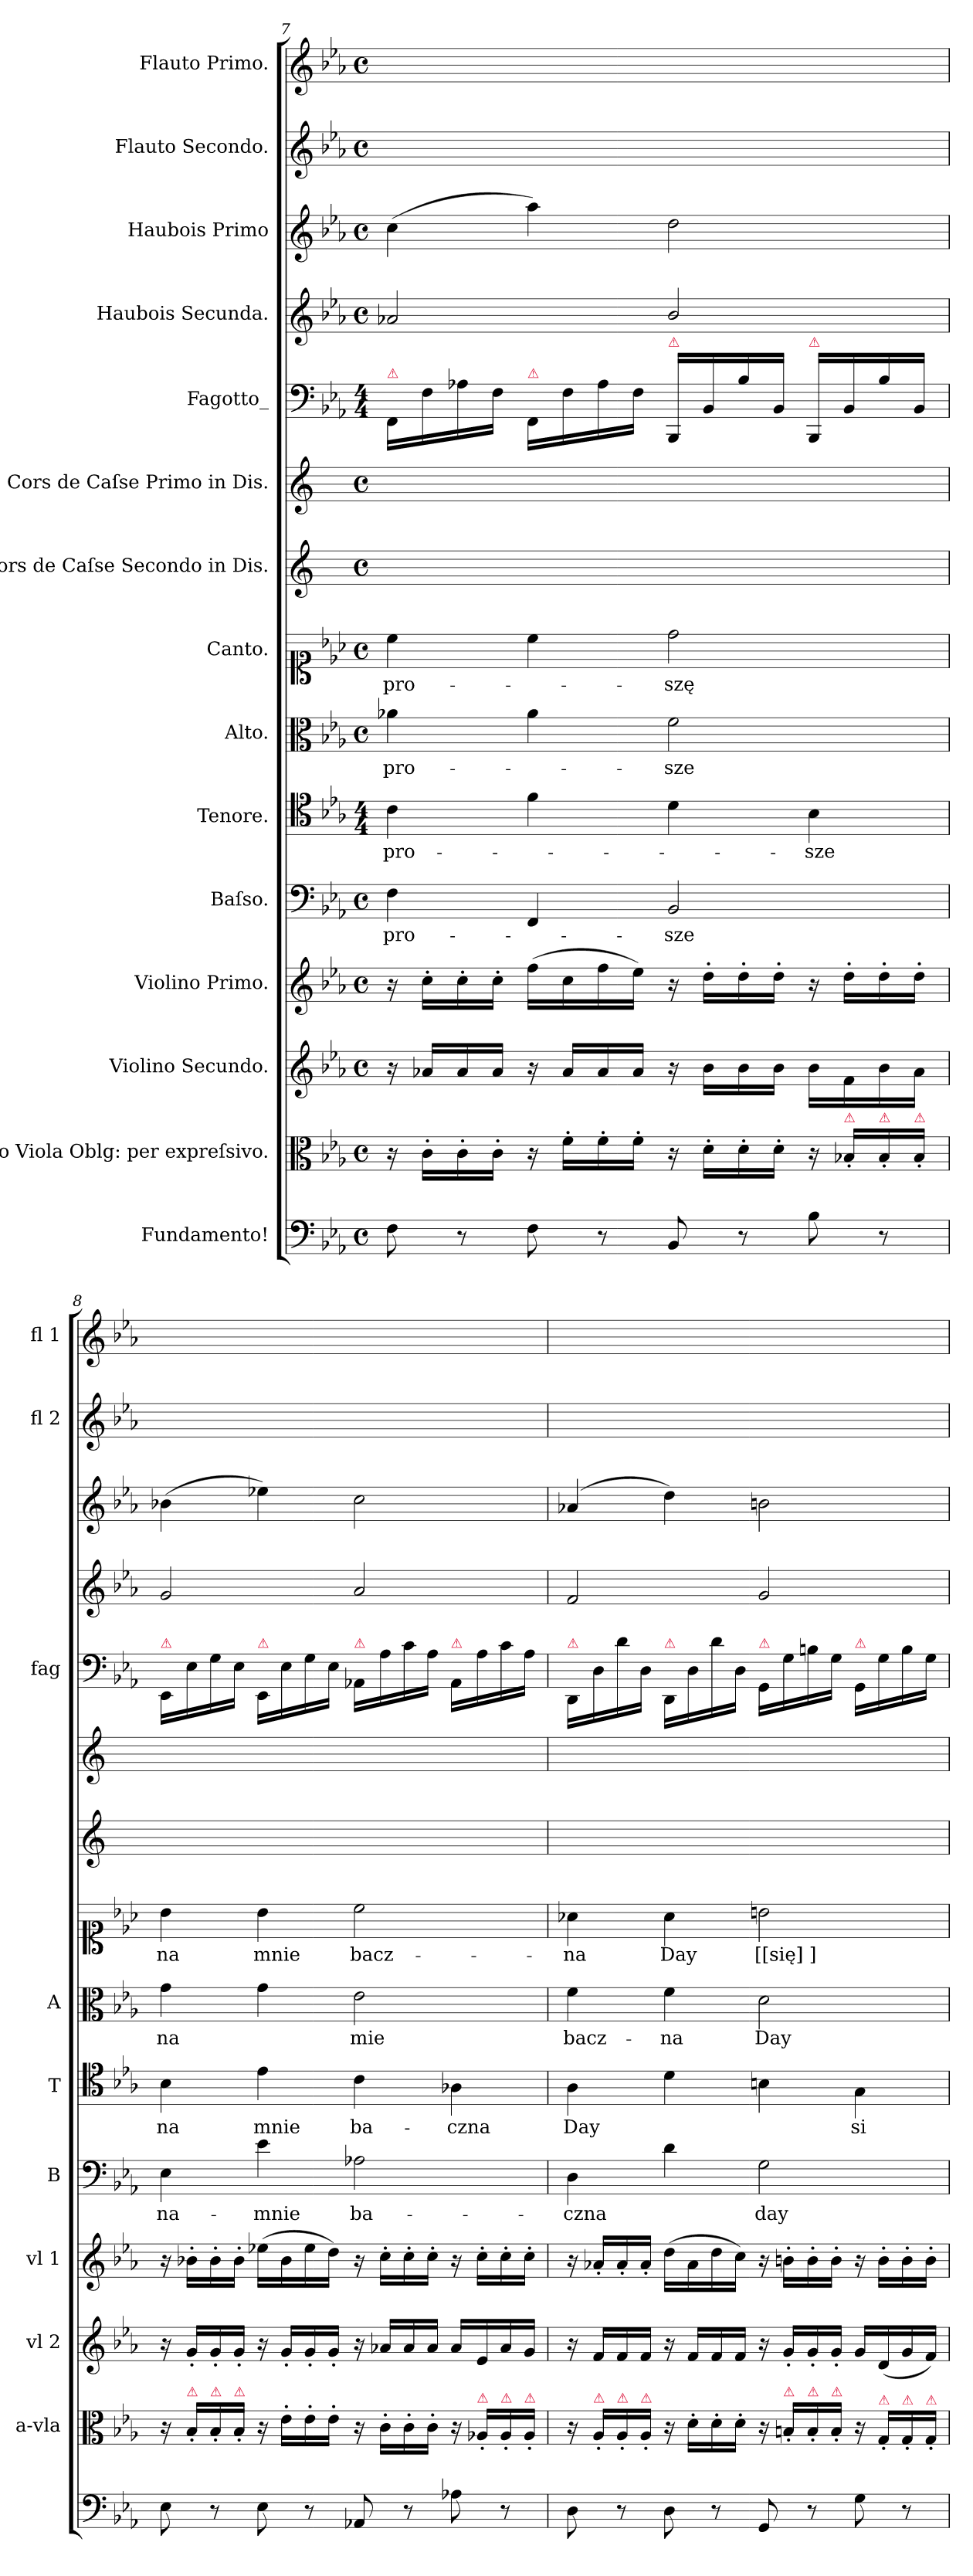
**kern	**kern	**kern	**kern	**kern	**text	**kern	**text	**kern	**text	**kern	**text	**kern	**kern	**kern	**kern	**kern	**kern	**kern
*part15	*part14	*part13	*part12	*part11	*part11	*part10	*part10	*part9	*part9	*part8	*part8	*part7	*part6	*part5	*part4	*part3	*part2	*part1
*staff15	*staff14	*staff13	*staff12	*staff11	*staff11	*staff10	*staff10	*staff9	*staff9	*staff8	*staff8	*staff7	*staff6	*staff5	*staff4	*staff3	*staff2	*staff1
*I"Fundamento!	*I"Alto Viola Oblg: per expreſsivo.	*I"Violino Secundo.	*I"Violino Primo.	*I"Baſso.	*	*I"Tenore.	*	*I"Alto.	*	*I"Canto.	*	*I"Cors de Caſse Secondo in Dis.	*I"Cors de Caſse Primo in Dis.	*I"Fagotto_	*I"Haubois Secunda.	*I"Haubois Primo	*I"Flauto Secondo.	*I"Flauto Primo.
*	*I'a-vla	*I'vl 2	*I'vl 1	*I'B	*	*I'T	*	*I'A	*	*	*	*	*	*I'fag	*	*	*I'fl 2	*I'fl 1
*clefF4	*clefC3	*clefG2	*clefG2	*clefF4	*	*clefC4	*	*clefC3	*	*clefC1	*	*clefG2	*clefG2	*clefF4	*clefG2	*clefG2	*clefG2	*clefG2
*	*	*	*	*	*	*	*	*	*	*	*	*ITrd5c9	*ITrd5c9	*	*	*	*	*
*k[b-e-a-]	*k[b-e-a-]	*k[b-e-a-]	*k[b-e-a-]	*k[b-e-a-]	*	*k[b-e-a-]	*	*k[b-e-a-]	*	*k[b-e-a-]	*	*k[b-e-a-]	*k[b-e-a-]	*k[b-e-a-]	*k[b-e-a-]	*k[b-e-a-]	*k[b-e-a-]	*k[b-e-a-]
*c:	*c:	*c:	*c:	*c:	*	*c:	*	*c:	*	*c:	*	*c:	*c:	*c:	*c:	*c:	*c:	*c:
*M4/4	*M4/4	*M4/4	*M4/4	*M4/4	*	*M4/4	*	*M4/4	*	*M4/4	*	*M4/4	*M4/4	*M4/4	*M4/4	*M4/4	*M4/4	*M4/4
*met(c)	*met(c)	*met(c)	*met(c)	*met(c)	*	*	*	*met(c)	*	*met(c)	*	*met(c)	*met(c)	*	*met(c)	*met(c)	*met(c)	*met(c)
=7	=7	=7	=7	=7	=7	=7	=7	=7	=7	=7	=7	=7	=7	=7	=7	=7	=7	=7
!	!	!	!	!	!	!	!	!	!	!	!	!	!	!LO:TX:a:color=crimson:t=⚠	!	!	!	!
8F\	16r	16r	16r	4F\	pro-	4c\	pro-	4a-X\	pro-	4cc\	pro-	1ryy	1ryy	16FF/LL	2a-X/	(4cc\	1ryy	1ryy
.	16c'\LL	16a-X/LL	16cc'\LL	.	.	.	.	.	.	.	.	.	.	16F\	.	.	.	.
8r	16c'\	16a-/	16cc'\	.	.	.	.	.	.	.	.	.	.	16A-X\	.	.	.	.
.	16c'\JJ	16a-/JJ	16cc'\JJ	.	.	.	.	.	.	.	.	.	.	16F\JJ	.	.	.	.
!	!	!	!	!	!	!	!	!	!	!	!	!	!	!LO:TX:a:color=crimson:t=⚠	!	!	!	!
8F\	16r	16r	(16ff\LL	4FF/	.	4f\	.	4a-\	.	4cc\	.	.	.	16FF/LL	.	4aa-\)	.	.
.	16f'\LL	16a-/LL	16cc\	.	.	.	.	.	.	.	.	.	.	16F\	.	.	.	.
8r	16f'\	16a-/	16ff\	.	.	.	.	.	.	.	.	.	.	16A-\	.	.	.	.
.	16f'\JJ	16a-/JJ	16ee-\JJ)	.	.	.	.	.	.	.	.	.	.	16F\JJ	.	.	.	.
!	!	!	!	!	!	!	!	!	!	!	!	!	!	!LO:TX:a:color=crimson:t=⚠	!	!	!	!
8BB-/	16r	16r	16r	2BB-/	-sze	4d\	.	2f\	-sze	2dd\	-szę	.	.	16BBB-/LL	2b-/	2dd\	.	.
.	16d'\LL	16b-\LL	16dd'\LL	.	.	.	.	.	.	.	.	.	.	16BB-/	.	.	.	.
8r	16d'\	16b-\	16dd'\	.	.	.	.	.	.	.	.	.	.	16B-\	.	.	.	.
.	16d'\JJ	16b-\JJ	16dd'\JJ	.	.	.	.	.	.	.	.	.	.	16BB-/JJ	.	.	.	.
!	!	!	!	!	!	!	!	!	!	!	!	!	!	!LO:TX:a:color=crimson:t=⚠	!	!	!	!
8B-\	16r	16b-\LL	16r	.	.	4B-\	-sze	.	.	.	.	.	.	16BBB-/LL	.	.	.	.
!	!LO:TX:a:color=crimson:t=⚠	!	!	!	!	!	!	!	!	!	!	!	!	!	!	!	!	!
.	16B-X'/LL	16f\	16dd'\LL	.	.	.	.	.	.	.	.	.	.	16BB-/	.	.	.	.
!	!LO:TX:a:color=crimson:t=⚠	!	!	!	!	!	!	!	!	!	!	!	!	!	!	!	!	!
8r	16B-'/	16b-\	16dd'\	.	.	.	.	.	.	.	.	.	.	16B-\	.	.	.	.
!	!LO:TX:a:color=crimson:t=⚠	!	!	!	!	!	!	!	!	!	!	!	!	!	!	!	!	!
.	16B-'/JJ	16a-\JJ	16dd'\JJ	.	.	.	.	.	.	.	.	.	.	16BB-/JJ	.	.	.	.
=8	=8	=8	=8	=8	=8	=8	=8	=8	=8	=8	=8	=8	=8	=8	=8	=8	=8	=8
!	!	!	!	!	!	!	!	!	!	!	!	!	!	!LO:TX:a:color=crimson:t=⚠	!	!	!	!
8E-\	16r	16r	16r	4E-\	na-	4B-\	na	4g\	na	4b-\	na	1ryy	1ryy	16EE-/LL	2g/	(4b-X\	1ryy	1ryy
!	!LO:TX:a:color=crimson:t=⚠	!	!	!	!	!	!	!	!	!	!	!	!	!	!	!	!	!
.	16B-'/LL	16g'/LL	16b-X'\LL	.	.	.	.	.	.	.	.	.	.	16E-\	.	.	.	.
!	!LO:TX:a:color=crimson:t=⚠	!	!	!	!	!	!	!	!	!	!	!	!	!	!	!	!	!
8r	16B-'/	16g'/	16b-'\	.	.	.	.	.	.	.	.	.	.	16G\	.	.	.	.
!	!LO:TX:a:color=crimson:t=⚠	!	!	!	!	!	!	!	!	!	!	!	!	!	!	!	!	!
.	16B-'/JJ	16g'/JJ	16b-'\JJ	.	.	.	.	.	.	.	.	.	.	16E-\JJ	.	.	.	.
!	!	!	!	!	!	!	!	!	!	!	!	!	!	!LO:TX:a:color=crimson:t=⚠	!	!	!	!
8E-\	16r	16r	(16ee-X\LL	4e-\	-mnie	4e-\	mnie	4g\	.	4b-\	mnie	.	.	16EE-/LL	.	4ee-X\)	.	.
.	16e-'\LL	16g'/LL	16b-\	.	.	.	.	.	.	.	.	.	.	16E-\	.	.	.	.
8r	16e-'\	16g'/	16ee-\	.	.	.	.	.	.	.	.	.	.	16G\	.	.	.	.
.	16e-'\JJ	16g'/JJ	16dd\JJ)	.	.	.	.	.	.	.	.	.	.	16E-\JJ	.	.	.	.
!	!	!	!	!	!	!	!	!	!	!	!	!	!	!LO:TX:a:color=crimson:t=⚠	!	!	!	!
8AA-X/	16r	16r	16r	2A-X\	ba-	4c\	ba-	2e-\	mie	2cc\	bacz-	.	.	16AA-X/LL	2a-/	2cc\	.	.
.	16c'\LL	16a-X/LL	16cc'\LL	.	.	.	.	.	.	.	.	.	.	16A-\	.	.	.	.
8r	16c'\	16a-/	16cc'\	.	.	.	.	.	.	.	.	.	.	16c\	.	.	.	.
.	16c'\JJ	16a-/JJ	16cc'\JJ	.	.	.	.	.	.	.	.	.	.	16A-\JJ	.	.	.	.
!	!	!	!	!	!	!	!	!	!	!	!	!	!	!LO:TX:a:color=crimson:t=⚠	!	!	!	!
8A-X\	16r	16a-/LL	16r	.	.	4A-X\	-czna	.	.	.	.	.	.	16AA-/LL	.	.	.	.
!	!LO:TX:a:color=crimson:t=⚠	!	!	!	!	!	!	!	!	!	!	!	!	!	!	!	!	!
.	16A-X'/LL	16e-/	16cc'\LL	.	.	.	.	.	.	.	.	.	.	16A-\	.	.	.	.
!	!LO:TX:a:color=crimson:t=⚠	!	!	!	!	!	!	!	!	!	!	!	!	!	!	!	!	!
8r	16A-'/	16a-/	16cc'\	.	.	.	.	.	.	.	.	.	.	16c\	.	.	.	.
!	!LO:TX:a:color=crimson:t=⚠	!	!	!	!	!	!	!	!	!	!	!	!	!	!	!	!	!
.	16A-'/JJ	16g/JJ	16cc'\JJ	.	.	.	.	.	.	.	.	.	.	16A-\JJ	.	.	.	.
=9	=9	=9	=9	=9	=9	=9	=9	=9	=9	=9	=9	=9	=9	=9	=9	=9	=9	=9
!	!	!	!	!	!	!	!	!	!	!	!	!	!	!LO:TX:a:color=crimson:t=⚠	!	!	!	!
8D\	16r	16r	16r	4D\	-czna	4A-\	Day	4f\	bacz-	4a-X\	-na	1ryy	1ryy	16DD/LL	2f/	(4a-X/	1ryy	1ryy
!	!LO:TX:a:color=crimson:t=⚠	!	!	!	!	!	!	!	!	!	!	!	!	!	!	!	!	!
.	16A-'/LL	16f/LL	16a-X'/LL	.	.	.	.	.	.	.	.	.	.	16D\	.	.	.	.
!	!LO:TX:a:color=crimson:t=⚠	!	!	!	!	!	!	!	!	!	!	!	!	!	!	!	!	!
8r	16A-'/	16f/	16a-'/	.	.	.	.	.	.	.	.	.	.	16d\	.	.	.	.
!	!LO:TX:a:color=crimson:t=⚠	!	!	!	!	!	!	!	!	!	!	!	!	!	!	!	!	!
.	16A-'/JJ	16f/JJ	16a-'/JJ	.	.	.	.	.	.	.	.	.	.	16D\JJ	.	.	.	.
!	!	!	!	!	!	!	!	!	!	!	!	!	!	!LO:TX:a:color=crimson:t=⚠	!	!	!	!
8D\	16r	16r	(16dd\LL	4d\	.	4d\	.	4f\	-na	4a-\	Day	.	.	16DD/LL	.	4dd\)	.	.
.	16d'\LL	16f/LL	16a-\	.	.	.	.	.	.	.	.	.	.	16D\	.	.	.	.
8r	16d'\	16f/	16dd\	.	.	.	.	.	.	.	.	.	.	16d\	.	.	.	.
.	16d'\JJ	16f/JJ	16cc\JJ)	.	.	.	.	.	.	.	.	.	.	16D\JJ	.	.	.	.
!	!	!	!	!	!	!	!	!	!	!	!	!	!	!LO:TX:a:color=crimson:t=⚠	!	!	!	!
8GG/	16r	16r	16r	2G\	day	4Bn\	.	2d\	Day	2bn\	[[się]]	.	.	16GG/LL	2g/	2bn\	.	.
!	!LO:TX:a:color=crimson:t=⚠	!	!	!	!	!	!	!	!	!	!	!	!	!	!	!	!	!
.	16Bn'/LL	16g'/LL	16bn'\LL	.	.	.	.	.	.	.	.	.	.	16G\	.	.	.	.
!	!LO:TX:a:color=crimson:t=⚠	!	!	!	!	!	!	!	!	!	!	!	!	!	!	!	!	!
8r	16B'/	16g'/	16b'\	.	.	.	.	.	.	.	.	.	.	16Bn\	.	.	.	.
!	!LO:TX:a:color=crimson:t=⚠	!	!	!	!	!	!	!	!	!	!	!	!	!	!	!	!	!
.	16B'/JJ	16g'/JJ	16b'\JJ	.	.	.	.	.	.	.	.	.	.	16G\JJ	.	.	.	.
!	!	!	!	!	!	!	!	!	!	!	!	!	!	!LO:TX:a:color=crimson:t=⚠	!	!	!	!
8G\	16r	16g/LL	16r	.	.	4G\	si	.	.	.	.	.	.	16GG/LL	.	.	.	.
!	!LO:TX:a:color=crimson:t=⚠	!	!	!	!	!	!	!	!	!	!	!	!	!	!	!	!	!
.	16G'/LL	(16d/	16b'\LL	.	.	.	.	.	.	.	.	.	.	16G\	.	.	.	.
!	!LO:TX:a:color=crimson:t=⚠	!	!	!	!	!	!	!	!	!	!	!	!	!	!	!	!	!
8r	16G'/	16g/	16b'\	.	.	.	.	.	.	.	.	.	.	16B\	.	.	.	.
!	!LO:TX:a:color=crimson:t=⚠	!	!	!	!	!	!	!	!	!	!	!	!	!	!	!	!	!
.	16G'/JJ	16f/JJ)	16b'\JJ	.	.	.	.	.	.	.	.	.	.	16G\JJ	.	.	.	.
=	=	=	=	=	=	=	=	=	=	=	=	=	=	=	=	=	=	=
*-	*-	*-	*-	*-	*-	*-	*-	*-	*-	*-	*-	*-	*-	*-	*-	*-	*-	*-
